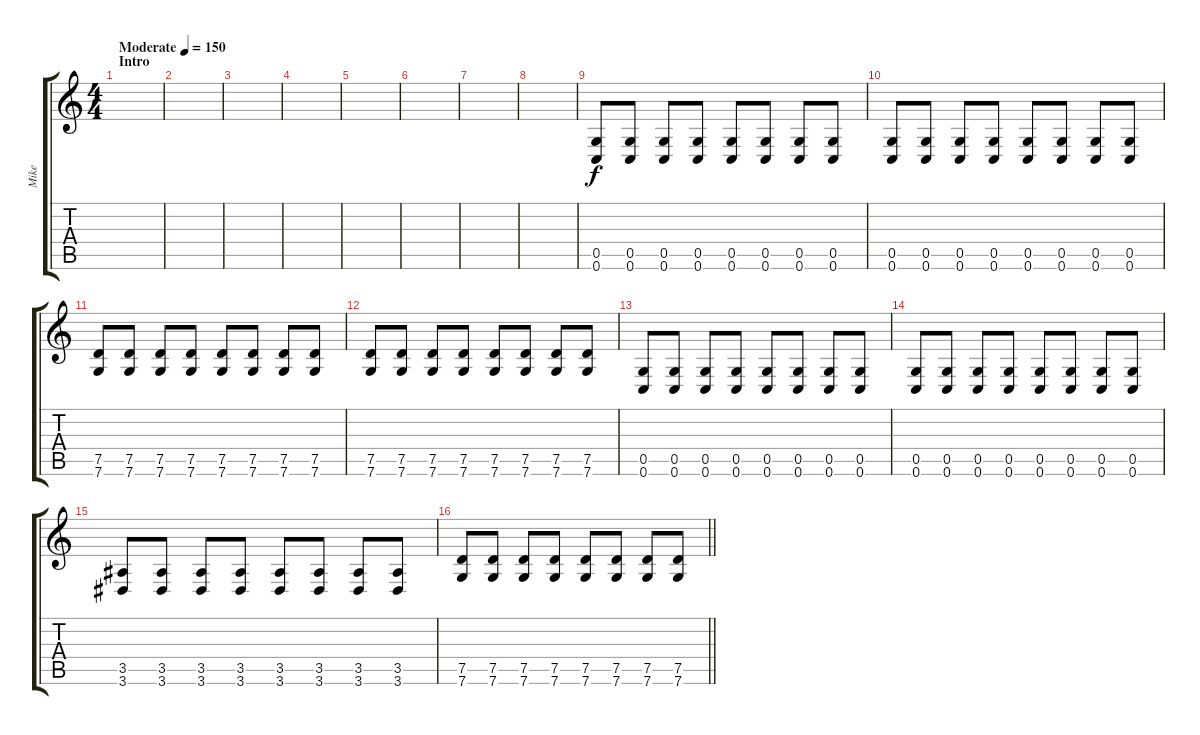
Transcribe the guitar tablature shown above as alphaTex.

\track ("Mike" "Mike") {instrument distortionguitar}
\staff {score tabs}
\tuning (D4 A3 F3 C3 G2 C2) {hide}
\ts (4 4)
\section ("" "Intro")
\tempo (150 "Moderate")
\clef g2
\ks c
|
|
|
|
|
|
|
|
(0.5 0.6).8 (0.5 0.6).8 (0.5 0.6).8 (0.5 0.6).8 (0.5 0.6).8 (0.5 0.6).8 (0.5 0.6).8 (0.5 0.6).8 |
(0.5 0.6).8 (0.5 0.6).8 (0.5 0.6).8 (0.5 0.6).8 (0.5 0.6).8 (0.5 0.6).8 (0.5 0.6).8 (0.5 0.6).8 |
(7.5 7.6).8 (7.5 7.6).8 (7.5 7.6).8 (7.5 7.6).8 (7.5 7.6).8 (7.5 7.6).8 (7.5 7.6).8 (7.5 7.6).8 |
(7.5 7.6).8 (7.5 7.6).8 (7.5 7.6).8 (7.5 7.6).8 (7.5 7.6).8 (7.5 7.6).8 (7.5 7.6).8 (7.5 7.6).8 |
(0.5 0.6).8 (0.5 0.6).8 (0.5 0.6).8 (0.5 0.6).8 (0.5 0.6).8 (0.5 0.6).8 (0.5 0.6).8 (0.5 0.6).8 |
(0.5 0.6).8 (0.5 0.6).8 (0.5 0.6).8 (0.5 0.6).8 (0.5 0.6).8 (0.5 0.6).8 (0.5 0.6).8 (0.5 0.6).8 |
(3.5 3.6).8 (3.5 3.6).8 (3.5 3.6).8 (3.5 3.6).8 (3.5 3.6).8 (3.5 3.6).8 (3.5 3.6).8 (3.5 3.6).8 |
\barLineRight lightlight
(7.5 7.6).8 (7.5 7.6).8 (7.5 7.6).8 (7.5 7.6).8 (7.5 7.6).8 (7.5 7.6).8 (7.5 7.6).8 (7.5 7.6).8
